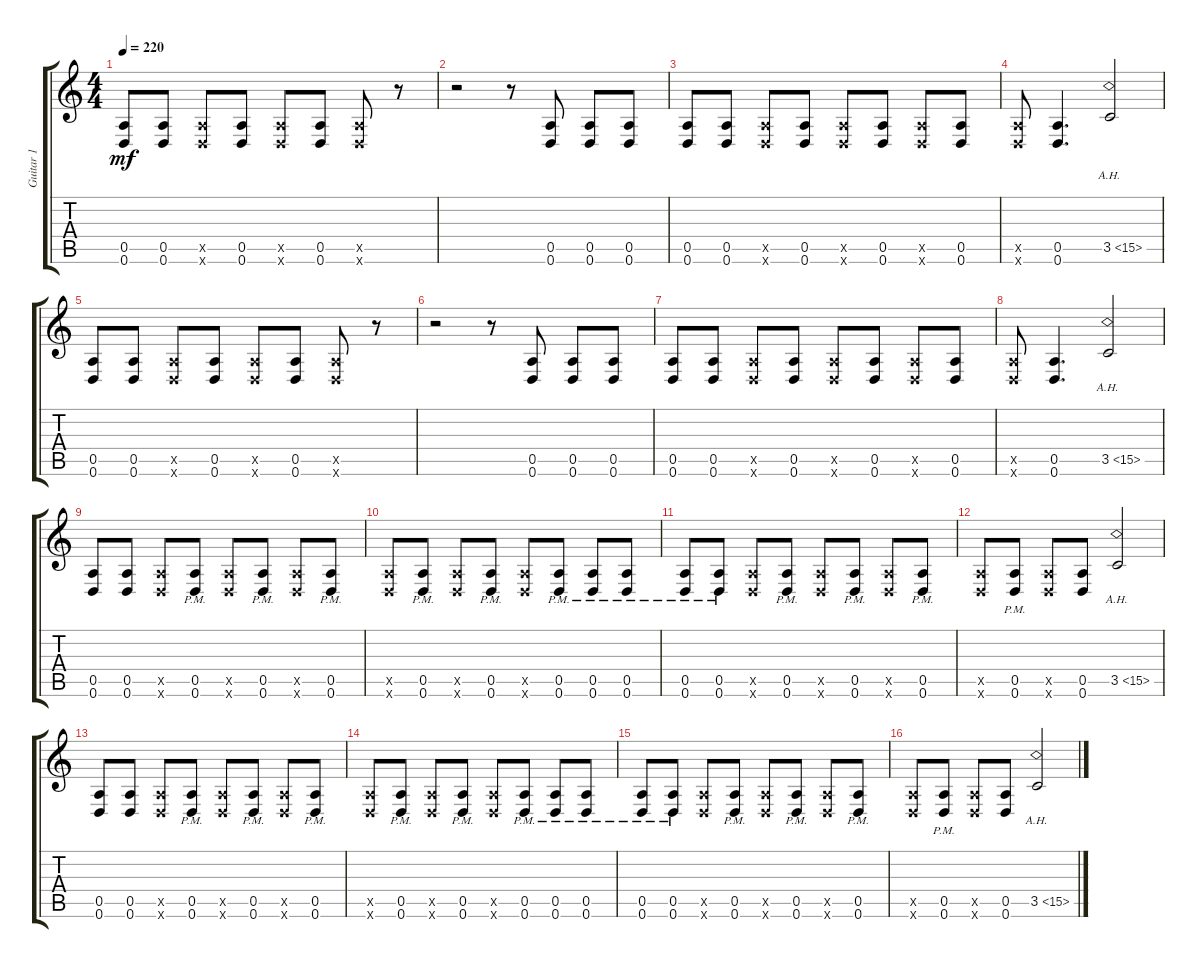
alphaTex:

\track ("Guitar 1" "Guitar 1") {instrument overdrivenguitar}
\staff {score tabs}
\tuning (E4 B3 G3 D3 A2 D2) {hide}
\ts (4 4)
\tempo 220
\clef g2
\ks c
(0.5 0.6).8{dy mf} (0.5 0.6).8 (0.5{x} 0.6{x}).8 (0.5 0.6).8 (0.5{x} 0.6{x}).8 (0.5 0.6).8 (0.5{x} 0.6{x}).8 r.8 |
r.2 r.8 (0.5 0.6).8 (0.5 0.6).8 (0.5 0.6).8 |
(0.5 0.6).8 (0.5 0.6).8 (0.5{x} 0.6{x}).8 (0.5 0.6).8 (0.5{x} 0.6{x}).8 (0.5 0.6).8 (0.5{x} 0.6{x}).8 (0.5 0.6).8 |
(0.5{x} 0.6{x}).8 (0.5 0.6).4{d} 3.5{ah 12}.2 |
(0.5 0.6).8 (0.5 0.6).8 (0.5{x} 0.6{x}).8 (0.5 0.6).8 (0.5{x} 0.6{x}).8 (0.5 0.6).8 (0.5{x} 0.6{x}).8 r.8 |
r.2 r.8 (0.5 0.6).8 (0.5 0.6).8 (0.5 0.6).8 |
(0.5 0.6).8 (0.5 0.6).8 (0.5{x} 0.6{x}).8 (0.5 0.6).8 (0.5{x} 0.6{x}).8 (0.5 0.6).8 (0.5{x} 0.6{x}).8 (0.5 0.6).8 |
(0.5{x} 0.6{x}).8 (0.5 0.6).4{d} 3.5{ah 12}.2 |
(0.5 0.6).8 (0.5 0.6).8 (0.5{x} 0.6{x}).8 (0.5{pm} 0.6{pm}).8 (0.5{x} 0.6{x}).8 (0.5{pm} 0.6{pm}).8 (0.5{x} 0.6{x}).8 (0.5{pm} 0.6{pm}).8 |
(0.5{x} 0.6{x}).8 (0.5{pm} 0.6{pm}).8 (0.5{x} 0.6{x}).8 (0.5{pm} 0.6{pm}).8 (0.5{x} 0.6{x}).8 (0.5{pm} 0.6{pm}).8 (0.5{pm} 0.6{pm}).8 (0.5{pm} 0.6{pm}).8 |
(0.5{pm} 0.6{pm}).8 (0.5{pm} 0.6{pm}).8 (0.5{x} 0.6{x}).8 (0.5{pm} 0.6{pm}).8 (0.5{x} 0.6{x}).8 (0.5{pm} 0.6{pm}).8 (0.5{x} 0.6{x}).8 (0.5{pm} 0.6{pm}).8 |
(0.5{x} 0.6{x}).8 (0.5{pm} 0.6{pm}).8 (0.5{x} 0.6{x}).8 (0.5 0.6).8 3.5{ah 12}.2 |
(0.5 0.6).8 (0.5 0.6).8 (0.5{x} 0.6{x}).8 (0.5{pm} 0.6{pm}).8 (0.5{x} 0.6{x}).8 (0.5{pm} 0.6{pm}).8 (0.5{x} 0.6{x}).8 (0.5{pm} 0.6{pm}).8 |
(0.5{x} 0.6{x}).8 (0.5{pm} 0.6{pm}).8 (0.5{x} 0.6{x}).8 (0.5{pm} 0.6{pm}).8 (0.5{x} 0.6{x}).8 (0.5{pm} 0.6{pm}).8 (0.5{pm} 0.6{pm}).8 (0.5{pm} 0.6{pm}).8 |
(0.5{pm} 0.6{pm}).8 (0.5{pm} 0.6{pm}).8 (0.5{x} 0.6{x}).8 (0.5{pm} 0.6{pm}).8 (0.5{x} 0.6{x}).8 (0.5{pm} 0.6{pm}).8 (0.5{x} 0.6{x}).8 (0.5{pm} 0.6{pm}).8 |
(0.5{x} 0.6{x}).8 (0.5{pm} 0.6{pm}).8 (0.5{x} 0.6{x}).8 (0.5 0.6).8 3.5{ah 12}.2
